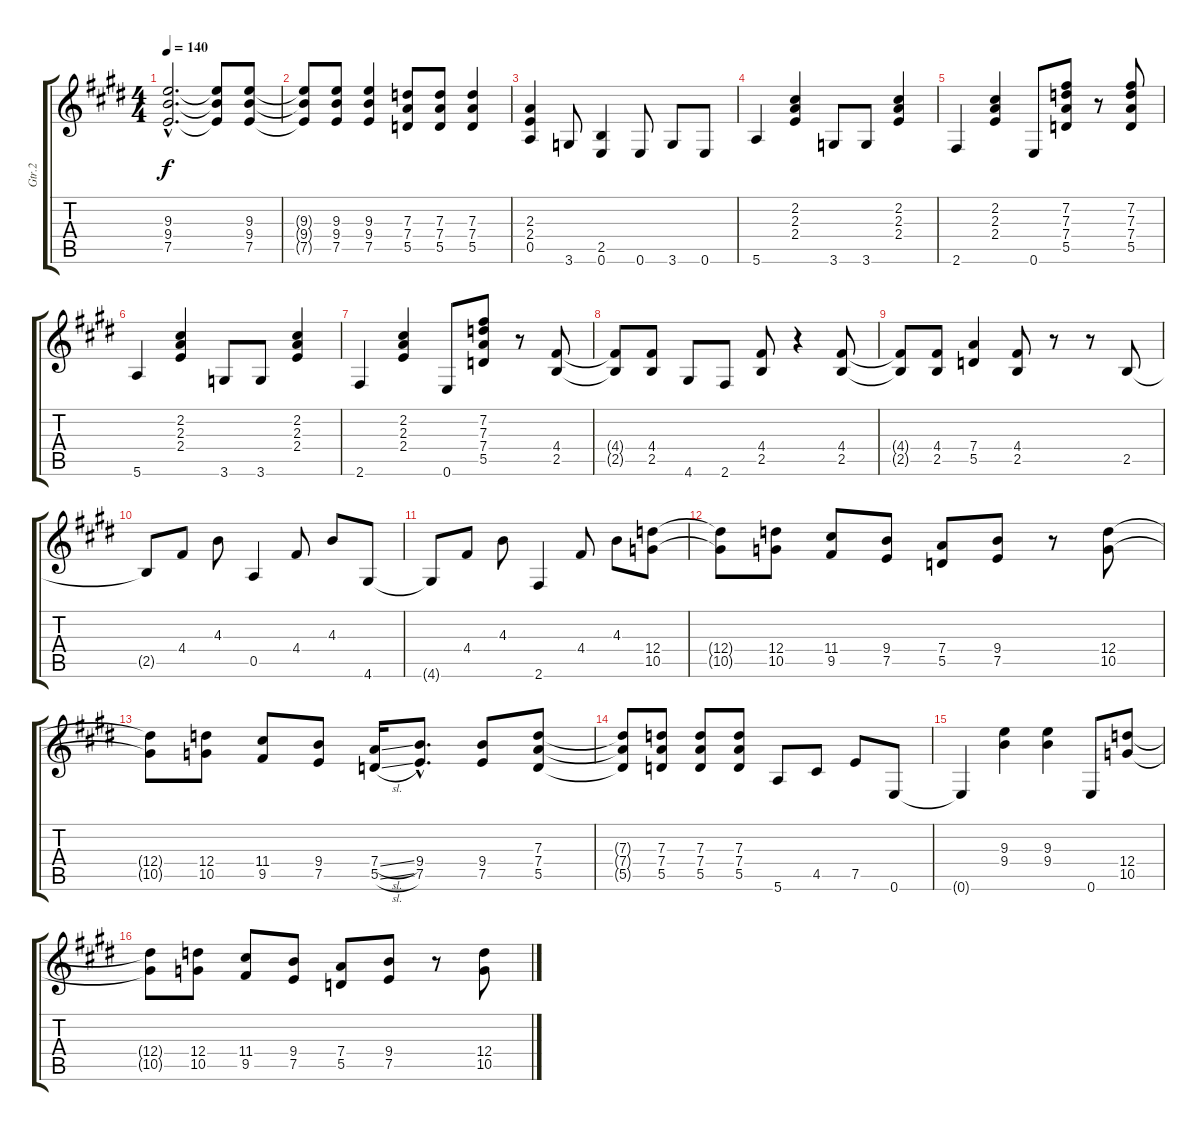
\track ("Gtr.2" "Gtr.2") {instrument overdrivenguitar}
\staff {score tabs}
\tuning (E4 B3 G3 D3 A2 E2) {hide}
\ts (4 4)
\tempo 140
\clef g2
\ks e
(9.3{hac t} 9.4{hac t} 7.5{hac t}).2{d dy f} (9.3{t} 9.4{t} 7.5{t}).8 (9.3 9.4 7.5).8 |
(9.3{t} 9.4{t} 7.5{t}).8 (9.3 9.4 7.5).8 (9.3 9.4 7.5).4 (7.3 7.4 5.5).8 (7.3 7.4 5.5).8 (7.3 7.4 5.5).4 |
(2.3 2.4 0.5).4 3.6.8 (2.5 0.6).4 0.6.8 3.6.8 0.6.8 |
5.6.4 (2.2 2.3 2.4).4 3.6.8 3.6.8 (2.2 2.3 2.4).4 |
2.6.4 (2.2 2.3 2.4).4 0.6.8 (7.2 7.3 7.4 5.5).8 r.8 (7.2 7.3 7.4 5.5).8 |
5.6.4 (2.2 2.3 2.4).4 3.6.8 3.6.8 (2.2 2.3 2.4).4 |
2.6.4 (2.2 2.3 2.4).4 0.6.8 (7.2 7.3 7.4 5.5).8 r.8 (4.4 2.5).8 |
(4.4{t} 2.5{t}).8 (4.4 2.5).8 4.6.8 2.6.8 (4.4 2.5).8 r.4 (4.4 2.5).8 |
(4.4{t} 2.5{t}).8 (4.4 2.5).8 (7.4 5.5).4 (4.4 2.5).8 r.8 r.8 2.5.8 |
2.5{t}.8 4.4.8 4.3.8 0.5.4 4.4.8 4.3.8 4.6.8 |
4.6{t}.8 4.4.8 4.3.8 2.6.4 4.4.8 4.3.8 (12.4 10.5).8 |
(12.4{t} 10.5{t}).8 (12.4 10.5).8 (11.4 9.5).8 (9.4 7.5).8 (7.4 5.5).8 (9.4 7.5).8 r.8 (12.4 10.5).8 |
(12.4{t} 10.5{t}).8 (12.4 10.5).8 (11.4 9.5).8 (9.4 7.5).8 (7.4{sl} 5.5{sl}).16 (9.4{hac} 7.5{hac}).8{d} (9.4 7.5).8 (7.3 7.4 5.5).8 |
(7.3{t} 7.4{t} 5.5{t}).8 (7.3 7.4 5.5).8 (7.3 7.4 5.5).8 (7.3 7.4 5.5).8 5.6.8 4.5.8 7.5.8 0.6.8 |
0.6{t}.4 (9.3 9.4).4 (9.3 9.4).4 0.6.8 (12.4 10.5).8 |
(12.4{t} 10.5{t}).8 (12.4 10.5).8 (11.4 9.5).8 (9.4 7.5).8 (7.4 5.5).8 (9.4 7.5).8 r.8 (12.4 10.5).8
